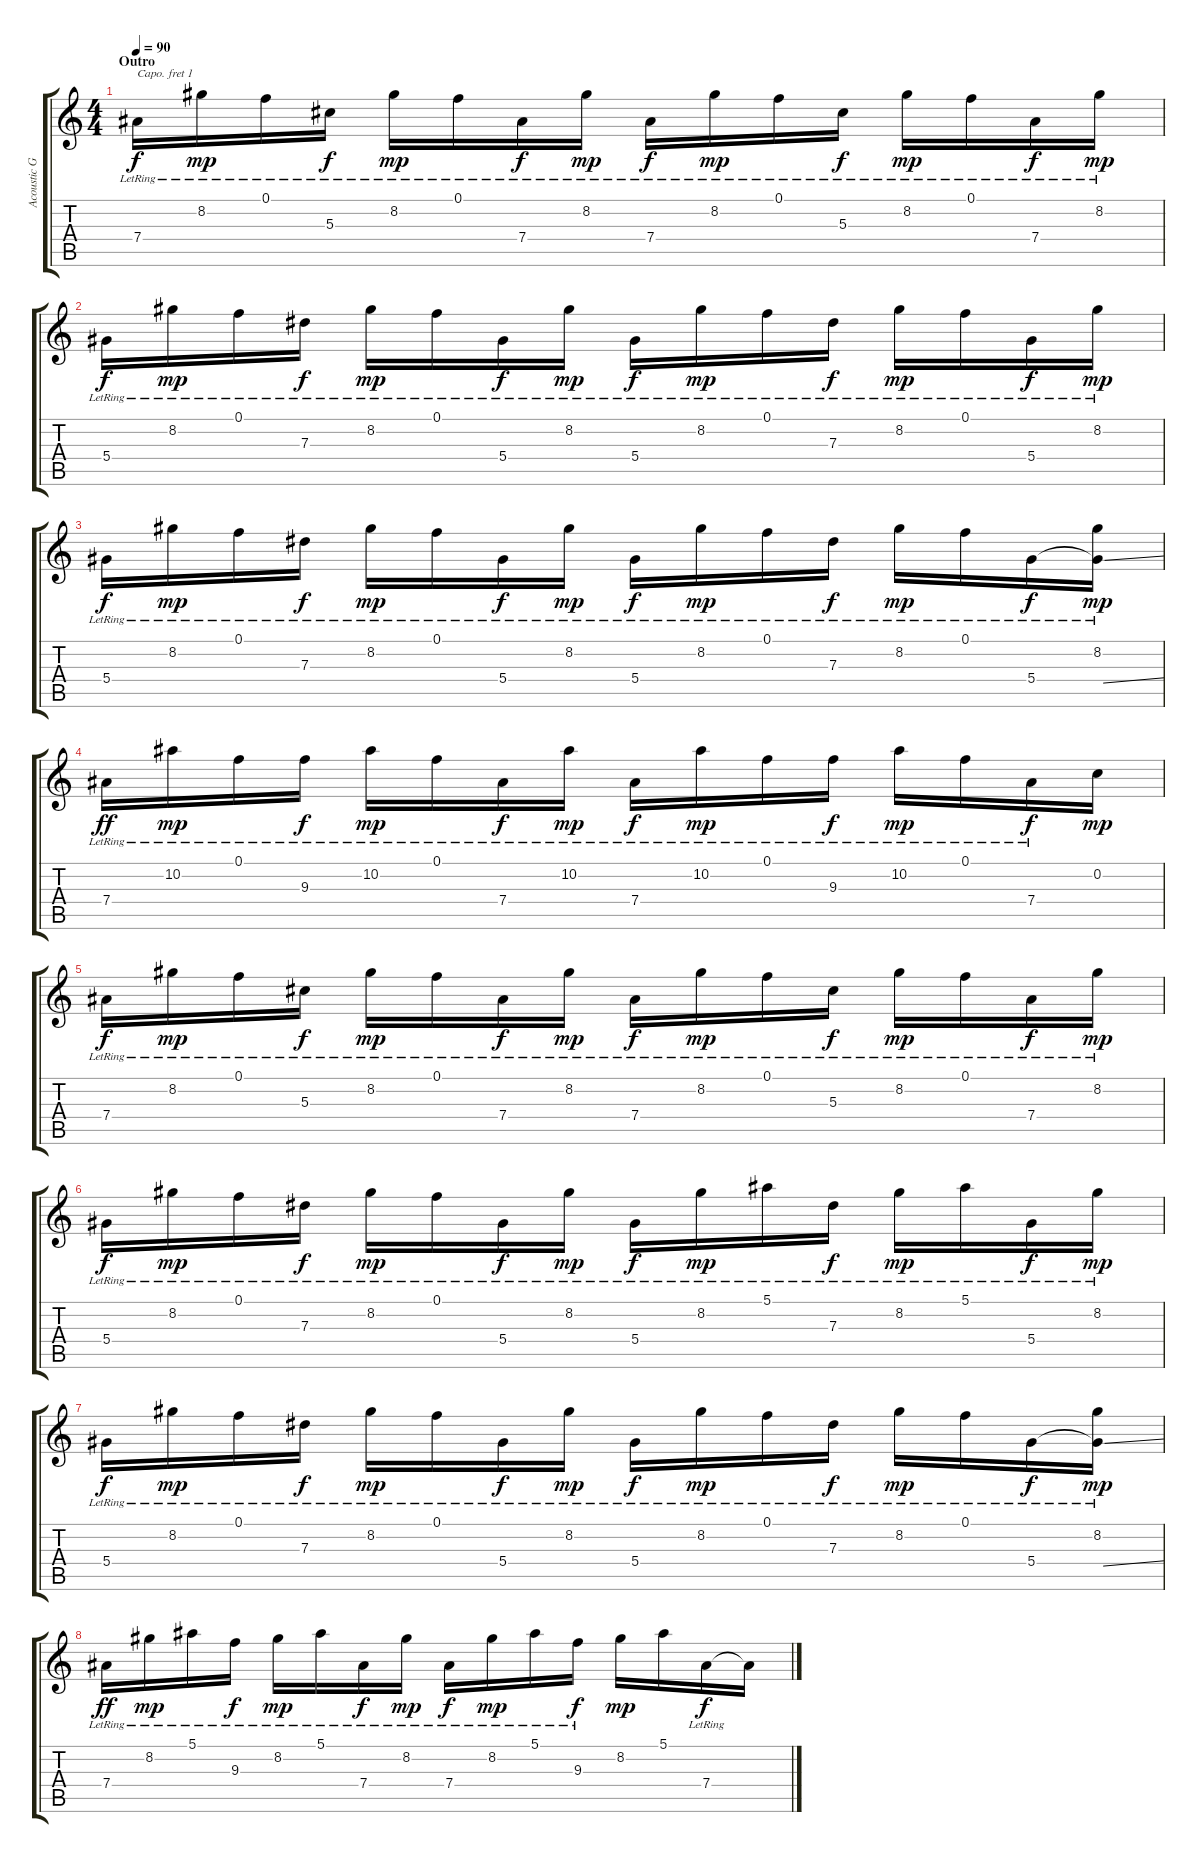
\track ("Acoustic Guitar (Erlend)" "Acoustic G") {instrument acousticguitarsteel}
\staff {score tabs}
\capo 1
\tuning (E4 B3 G3 D3 A2 E2) {hide}
\ts (4 4)
\section ("" "Outro")
\tempo 90
\clef g2
\ks c
7.4{lr}.16{dy f} 8.2{lr}.16{dy mp} 0.1{lr}.16 5.3{lr}.16{dy f} 8.2{lr}.16{dy mp} 0.1{lr}.16 7.4{lr}.16{dy f} 8.2{lr}.16{dy mp} 7.4{lr}.16{dy f} 8.2{lr}.16{dy mp} 0.1{lr}.16 5.3{lr}.16{dy f} 8.2{lr}.16{dy mp} 0.1{lr}.16 7.4{lr}.16{dy f} 8.2{lr}.16{dy mp} |
5.4{lr}.16{dy f} 8.2{lr}.16{dy mp} 0.1{lr}.16 7.3{lr}.16{dy f} 8.2{lr}.16{dy mp} 0.1{lr}.16 5.4{lr}.16{dy f} 8.2{lr}.16{dy mp} 5.4{lr}.16{dy f} 8.2{lr}.16{dy mp} 0.1{lr}.16 7.3{lr}.16{dy f} 8.2{lr}.16{dy mp} 0.1{lr}.16 5.4{lr}.16{dy f} 8.2{lr}.16{dy mp} |
5.4{lr}.16{dy f} 8.2{lr}.16{dy mp} 0.1{lr}.16 7.3{lr}.16{dy f} 8.2{lr}.16{dy mp} 0.1{lr}.16 5.4{lr}.16{dy f} 8.2{lr}.16{dy mp} 5.4{lr}.16{dy f} 8.2{lr}.16{dy mp} 0.1{lr}.16 7.3{lr}.16{dy f} 8.2{lr}.16{dy mp} 0.1{lr}.16 5.4{lr}.16{dy f} (8.2{lr} 5.4{ss t}).16{dy mp} |
7.4{lr}.16{dy ff} 10.2{lr}.16{dy mp} 0.1{lr}.16 9.3{lr}.16{dy f} 10.2{lr}.16{dy mp} 0.1{lr}.16 7.4{lr}.16{dy f} 10.2{lr}.16{dy mp} 7.4{lr}.16{dy f} 10.2{lr}.16{dy mp} 0.1{lr}.16 9.3{lr}.16{dy f} 10.2{lr}.16{dy mp} 0.1{lr}.16 7.4{lr}.16{dy f} 0.2.16{dy mp} |
7.4{lr}.16{dy f} 8.2{lr}.16{dy mp} 0.1{lr}.16 5.3{lr}.16{dy f} 8.2{lr}.16{dy mp} 0.1{lr}.16 7.4{lr}.16{dy f} 8.2{lr}.16{dy mp} 7.4{lr}.16{dy f} 8.2{lr}.16{dy mp} 0.1{lr}.16 5.3{lr}.16{dy f} 8.2{lr}.16{dy mp} 0.1{lr}.16 7.4{lr}.16{dy f} 8.2{lr}.16{dy mp} |
5.4{lr}.16{dy f} 8.2{lr}.16{dy mp} 0.1{lr}.16 7.3{lr}.16{dy f} 8.2{lr}.16{dy mp} 0.1{lr}.16 5.4{lr}.16{dy f} 8.2{lr}.16{dy mp} 5.4{lr}.16{dy f} 8.2{lr}.16{dy mp} 5.1{lr}.16 7.3{lr}.16{dy f} 8.2{lr}.16{dy mp} 5.1{lr}.16 5.4{lr}.16{dy f} 8.2{lr}.16{dy mp} |
5.4{lr}.16{dy f} 8.2{lr}.16{dy mp} 0.1{lr}.16 7.3{lr}.16{dy f} 8.2{lr}.16{dy mp} 0.1{lr}.16 5.4{lr}.16{dy f} 8.2{lr}.16{dy mp} 5.4{lr}.16{dy f} 8.2{lr}.16{dy mp} 0.1{lr}.16 7.3{lr}.16{dy f} 8.2{lr}.16{dy mp} 0.1{lr}.16 5.4{lr}.16{dy f} (8.2{lr} 5.4{ss t}).16{dy mp} |
7.4{lr}.16{dy ff} 8.2{lr}.16{dy mp} 5.1{lr}.16 9.3{lr}.16{dy f} 8.2{lr}.16{dy mp} 5.1{lr}.16 7.4{lr}.16{dy f} 8.2{lr}.16{dy mp} 7.4{lr}.16{dy f} 8.2{lr}.16{dy mp} 5.1{lr}.16 9.3{lr}.16{dy f} 8.2.16{dy mp} 5.1.16 7.4{lr}.16{dy f} 7.4{ss t}.16
